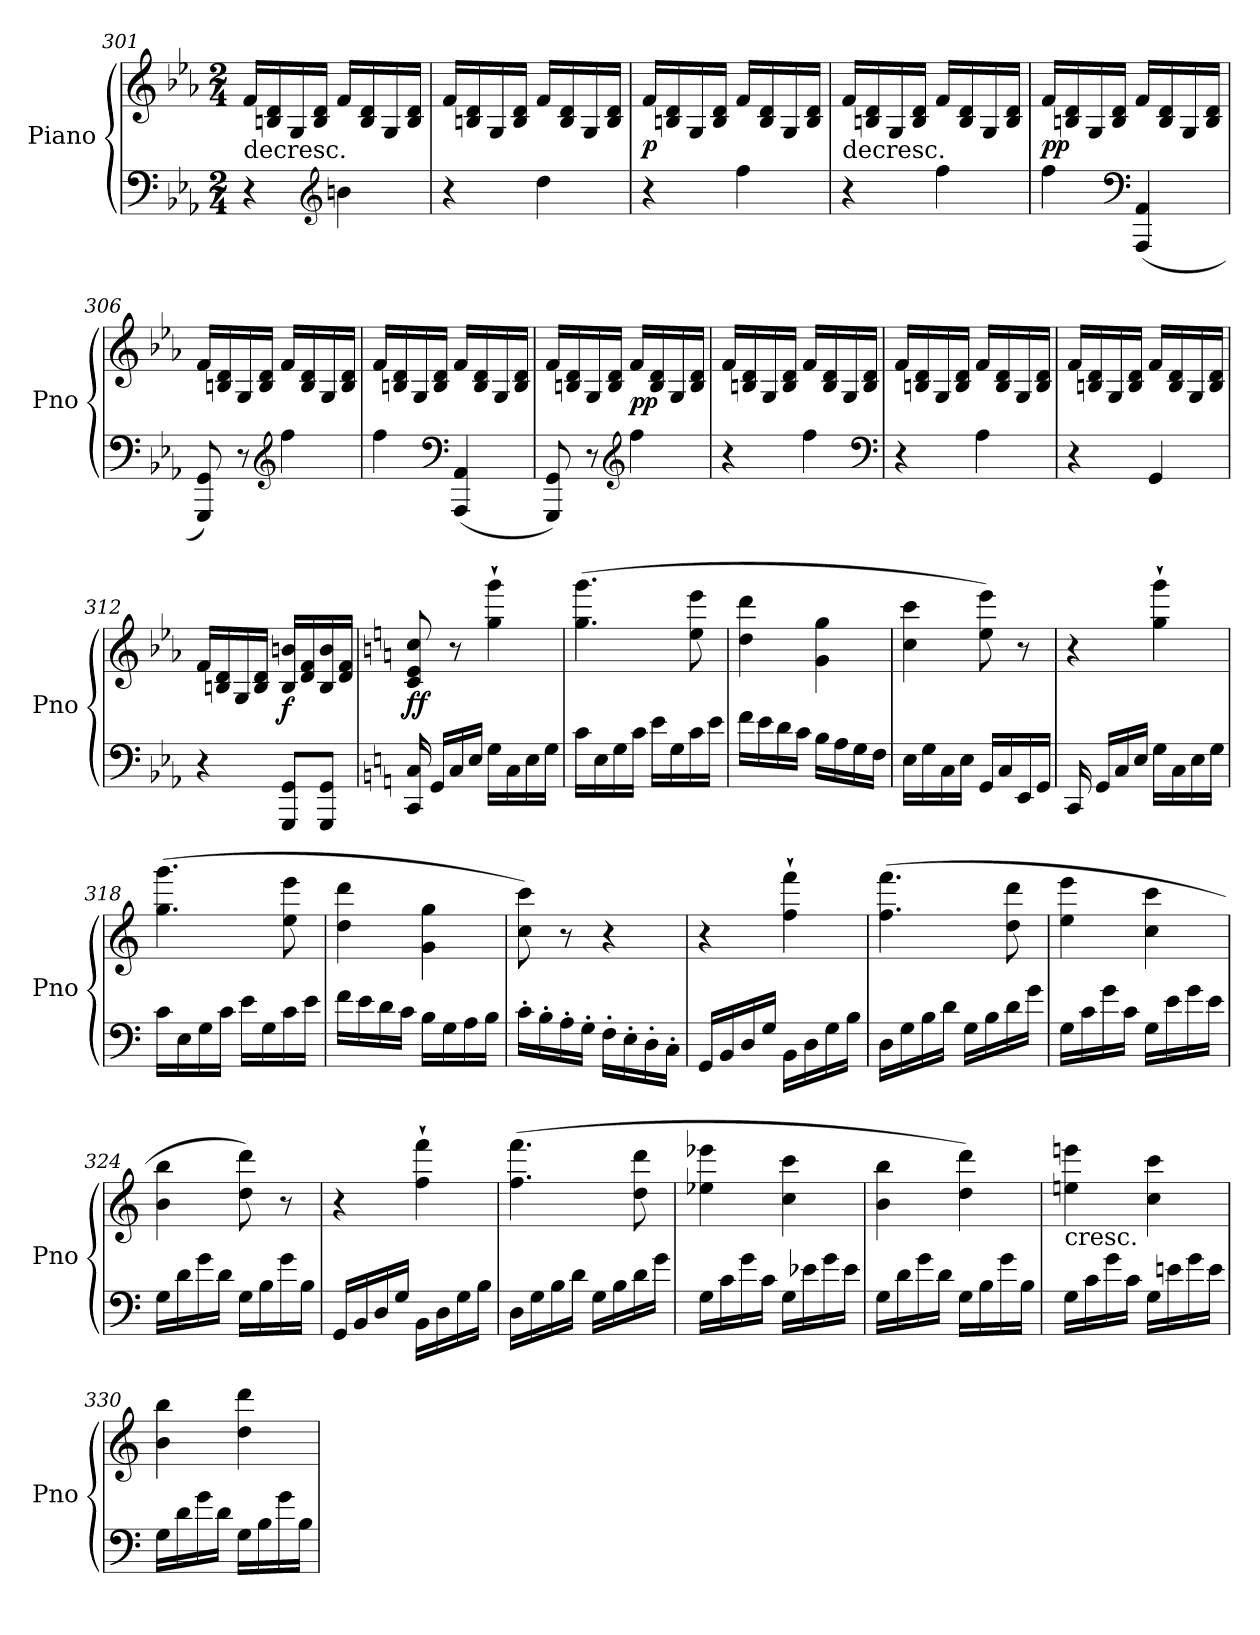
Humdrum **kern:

**kern	**kern	**dynam
*part1	*part1	*part1
*staff2	*staff1	*staff1/2
*I"Piano	*	*
*I'Pno	*	*
*clefF4	*clefG2	*
*k[b-e-a-]	*k[b-e-a-]	*
*c:	*c:	*
*M2/4	*M2/4	*
=301	=301	=301
!	!LO:TX:c:t=decresc.	!
4r	16fLL	.
.	16Bn 16d	.
.	16G	.
.	16B 16dJJ	.
*clefG2	*	*
4bn	16fLL	.
.	16B 16d	.
.	16G	.
.	16B 16dJJ	.
=302	=302	=302
4r	16fLL	.
.	16Bn 16d	.
.	16G	.
.	16B 16dJJ	.
4dd	16fLL	.
.	16B 16d	.
.	16G	.
.	16B 16dJJ	.
=303	=303	=303
4r	16fLL	p
.	16Bn 16d	.
.	16G	.
.	16B 16dJJ	.
4ff	16fLL	.
.	16B 16d	.
.	16G	.
.	16B 16dJJ	.
=304	=304	=304
!	!LO:TX:c:t=decresc.	!
4r	16fLL	.
.	16Bn 16d	.
.	16G	.
.	16B 16dJJ	.
4ff	16fLL	.
.	16B 16d	.
.	16G	.
.	16B 16dJJ	.
=305	=305	=305
4ff	16fLL	pp
.	16Bn 16d	.
.	16G	.
.	16B 16dJJ	.
*clefF4	*	*
(4AAA- 4AA-	16fLL	.
.	16B 16d	.
.	16G	.
.	16B 16dJJ	.
=306	=306	=306
8GGG 8GG)	16fLL	.
.	16Bn 16d	.
8r	16G	.
.	16B 16dJJ	.
*clefG2	*	*
4ff	16fLL	.
.	16B 16d	.
.	16G	.
.	16B 16dJJ	.
=307	=307	=307
4ff	16fLL	.
.	16Bn 16d	.
.	16G	.
.	16B 16dJJ	.
*clefF4	*	*
(4AAA- 4AA-	16fLL	.
.	16B 16d	.
.	16G	.
.	16B 16dJJ	.
=308	=308	=308
8GGG 8GG)	16fLL	.
.	16Bn 16d	.
8r	16G	.
.	16B 16dJJ	.
*clefG2	*	*
4ff	16fLL	pp
.	16B 16d	.
.	16G	.
.	16B 16dJJ	.
=309	=309	=309
4r	16fLL	.
.	16Bn 16d	.
.	16G	.
.	16B 16dJJ	.
4ff	16fLL	.
.	16B 16d	.
.	16G	.
.	16B 16dJJ	.
*clefF4	*	*
=310	=310	=310
4r	16fLL	.
.	16Bn 16d	.
.	16G	.
.	16B 16dJJ	.
4A-	16fLL	.
.	16B 16d	.
.	16G	.
.	16B 16dJJ	.
=311	=311	=311
4r	16fLL	.
.	16Bn 16d	.
.	16G	.
.	16B 16dJJ	.
4GG	16fLL	.
.	16B 16d	.
.	16G	.
.	16B 16dJJ	.
=312	=312	=312
4r	16fLL	.
.	16Bn 16d	.
.	16G	.
.	16B 16dJJ	.
8GGG 8GGL	16B 16bnLL	f
.	16d 16f	.
8GGG 8GGJ	16B 16b	.
.	16d 16fJJ	.
=313	=313	=313
*k[]	*k[]	*
*C:	*C:	*
16CC 16C	8c 8e 8cc	ff
16GGLL	.	.
16C	8r	.
16EJJ	.	.
16GLL	4gg` 4ggg`	.
16C	.	.
16E	.	.
16GJJ	.	.
=314	=314	=314
16cLL	(4.gg 4.ggg	.
16E	.	.
16G	.	.
16cJJ	.	.
16eLL	.	.
16G	.	.
16c	8ee 8eee	.
16eJJ	.	.
=315	=315	=315
16fLL	4dd 4ddd	.
16e	.	.
16d	.	.
16cJJ	.	.
16BLL	4g 4gg	.
16A	.	.
16G	.	.
16FJJ	.	.
=316	=316	=316
16ELL	4cc 4ccc	.
16G	.	.
16C	.	.
16EJJ	.	.
16GGLL	8ee 8eee)	.
16C	.	.
16EE	8r	.
16GGJJ	.	.
=317	=317	=317
16CC	4r	.
16GGLL	.	.
16C	.	.
16EJJ	.	.
16GLL	4gg` 4ggg`	.
16C	.	.
16E	.	.
16GJJ	.	.
=318	=318	=318
16cLL	(4.gg 4.ggg	.
16E	.	.
16G	.	.
16cJJ	.	.
16eLL	.	.
16G	.	.
16c	8ee 8eee	.
16eJJ	.	.
=319	=319	=319
16fLL	4dd 4ddd	.
16e	.	.
16d	.	.
16cJJ	.	.
16BLL	4g 4gg	.
16G	.	.
16A	.	.
16BJJ	.	.
=320	=320	=320
16c'LL	8cc 8ccc)	.
16B'	.	.
16A'	8r	.
16G'JJ	.	.
16F'LL	4r	.
16E'	.	.
16D'	.	.
16C'JJ	.	.
=321	=321	=321
16GGLL	4r	.
16BB	.	.
16D	.	.
16GJJ	.	.
16BBLL	4ff` 4fff`	.
16D	.	.
16G	.	.
16BJJ	.	.
=322	=322	=322
16DLL	(4.ff 4.fff	.
16G	.	.
16B	.	.
16dJJ	.	.
16GLL	.	.
16B	.	.
16d	8dd 8ddd	.
16gJJ	.	.
=323	=323	=323
16GLL	4ee 4eee	.
16c	.	.
16g	.	.
16cJJ	.	.
16GLL	4cc 4ccc	.
16e	.	.
16g	.	.
16eJJ	.	.
=324	=324	=324
16GLL	4b 4bb	.
16d	.	.
16g	.	.
16dJJ	.	.
16GLL	8dd 8ddd)	.
16B	.	.
16g	8r	.
16BJJ	.	.
=325	=325	=325
16GGLL	4r	.
16BB	.	.
16D	.	.
16GJJ	.	.
16BBLL	4ff` 4fff`	.
16D	.	.
16G	.	.
16BJJ	.	.
=326	=326	=326
16DLL	(4.ff 4.fff	.
16G	.	.
16B	.	.
16dJJ	.	.
16GLL	.	.
16B	.	.
16d	8dd 8ddd	.
16gJJ	.	.
=327	=327	=327
16GLL	4ee-X 4eee-X	.
16c	.	.
16g	.	.
16cJJ	.	.
16GLL	4cc 4ccc	.
16e-X	.	.
16g	.	.
16e-JJ	.	.
=328	=328	=328
16GLL	4b 4bb	.
16d	.	.
16g	.	.
16dJJ	.	.
16GLL	4dd 4ddd)	.
16B	.	.
16g	.	.
16BJJ	.	.
=329	=329	=329
!	!LO:TX:c:t=cresc.	!
16GLL	4een 4eeen	.
16c	.	.
16g	.	.
16cJJ	.	.
16GLL	4cc 4ccc	.
16en	.	.
16g	.	.
16eJJ	.	.
=330	=330	=330
16GLL	4b 4bb	.
16d	.	.
16g	.	.
16dJJ	.	.
16GLL	4dd 4ddd	.
16B	.	.
16g	.	.
16BJJ	.	.
=	=	=
*-	*-	*-
